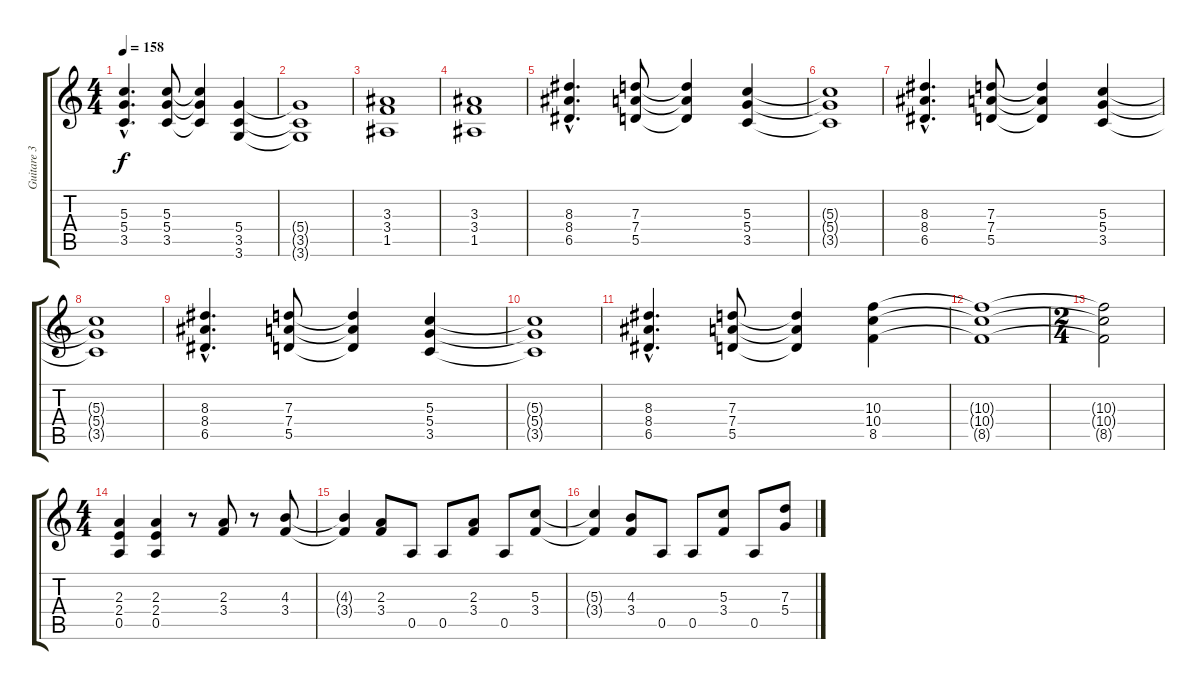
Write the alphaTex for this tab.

\track ("Guitare 3" "Guitare 3") {instrument overdrivenguitar}
\staff {score tabs}
\tuning (E4 B3 G3 D3 A2 E2) {hide}
\ts (4 4)
\tempo 158
\clef g2
\ks c
(5.3{hac} 5.4{hac} 3.5{hac}).4{d dy f} (5.3 5.4 3.5).8 (5.3{t} 5.4{t} 3.5{t}).4 (5.4 3.5 3.6).4 |
(5.4{t} 3.5{t} 3.6{t}).1 |
(3.3 3.4 1.5).1 |
(3.3 3.4 1.5).1 |
(8.3{hac} 8.4{hac} 6.5{hac}).4{d} (7.3 7.4 5.5).8 (7.3{t} 7.4{t} 5.5{t}).4 (5.3 5.4 3.5).4 |
(5.3{t} 5.4{t} 3.5{t}).1 |
(8.3{hac} 8.4{hac} 6.5{hac}).4{d} (7.3 7.4 5.5).8 (7.3{t} 7.4{t} 5.5{t}).4 (5.3 5.4 3.5).4 |
(5.3{t} 5.4{t} 3.5{t}).1 |
(8.3{hac} 8.4{hac} 6.5{hac}).4{d} (7.3 7.4 5.5).8 (7.3{t} 7.4{t} 5.5{t}).4 (5.3 5.4 3.5).4 |
(5.3{t} 5.4{t} 3.5{t}).1 |
(8.3{hac} 8.4{hac} 6.5{hac}).4{d} (7.3 7.4 5.5).8 (7.3{t} 7.4{t} 5.5{t}).4 (10.3 10.4 8.5).4 |
(10.3{t} 10.4{t} 8.5{t}).1 |
\ts (2 4)
(10.3{t} 10.4{t} 8.5{t}).2 |
\ts (4 4)
(2.3 2.4 0.5).4 (2.3 2.4 0.5).4 r.8 (2.3 3.4).8 r.8 (4.3 3.4).8 |
(4.3{t} 3.4{t}).4 (2.3 3.4).8 0.5.8 0.5.8 (2.3 3.4).8 0.5.8 (5.3 3.4).8 |
(5.3{t} 3.4{t}).4 (4.3 3.4).8 0.5.8 0.5.8 (5.3 3.4).8 0.5.8 (7.3 5.4).8
